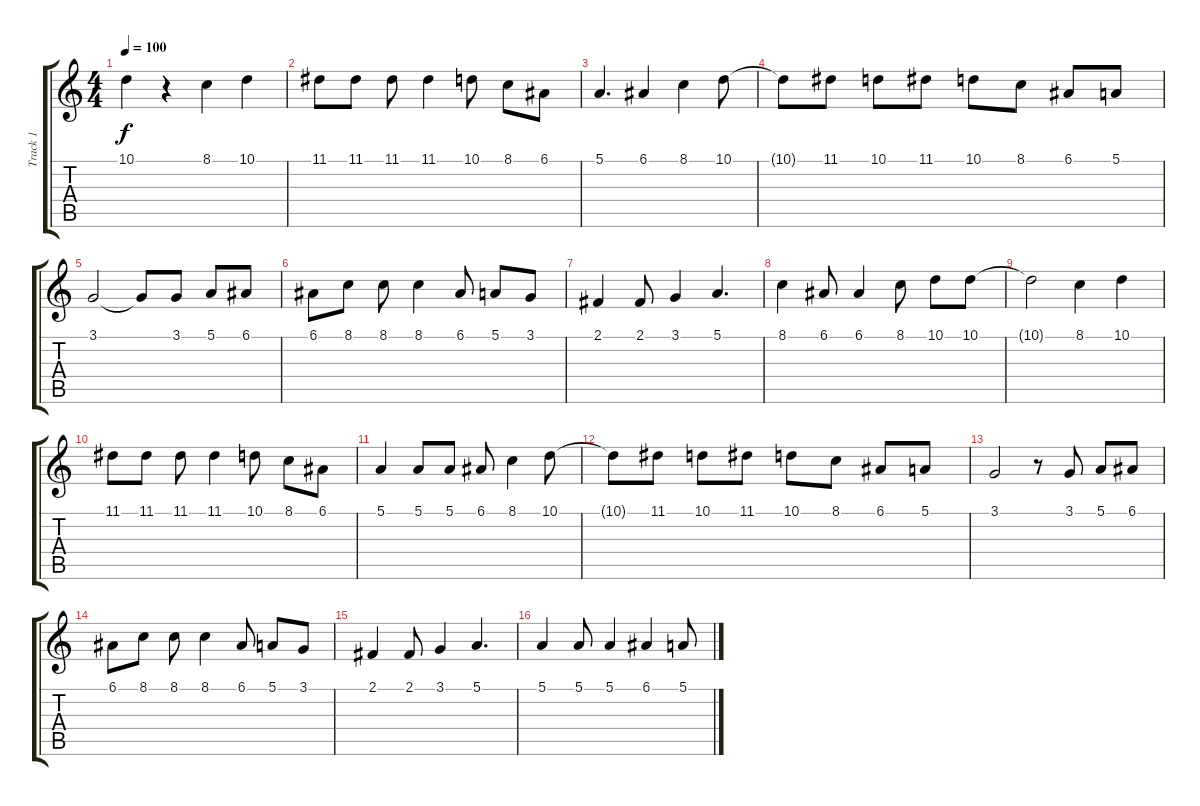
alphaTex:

\track ("Track 1" "Track 1") {instrument acousticgrandpiano}
\staff {score tabs}
\tuning (E4 B3 G3 D3 A2 E2) {hide}
\ts (4 4)
\tempo 100
\clef g2
\ks c
10.1{t}.4{dy f} r.4 8.1.4 10.1.4 |
11.1.8 11.1.8 11.1.8 11.1.4 10.1.8 8.1.8 6.1.8 |
5.1.4{d} 6.1.4 8.1.4 10.1.8 |
10.1{t}.8 11.1.8 10.1.8 11.1.8 10.1.8 8.1.8 6.1.8 5.1.8 |
3.1.2 3.1{t}.8 3.1.8 5.1.8 6.1.8 |
6.1.8 8.1.8 8.1.8 8.1.4 6.1.8 5.1.8 3.1.8 |
2.1.4 2.1.8 3.1.4 5.1.4{d} |
8.1.4 6.1.8 6.1.4 8.1.8 10.1.8 10.1.8 |
10.1{t}.2 8.1.4 10.1.4 |
11.1.8 11.1.8 11.1.8 11.1.4 10.1.8 8.1.8 6.1.8 |
5.1.4 5.1.8 5.1.8 6.1.8 8.1.4 10.1.8 |
10.1{t}.8 11.1.8 10.1.8 11.1.8 10.1.8 8.1.8 6.1.8 5.1.8 |
3.1.2 r.8 3.1.8 5.1.8 6.1.8 |
6.1.8 8.1.8 8.1.8 8.1.4 6.1.8 5.1.8 3.1.8 |
2.1.4 2.1.8 3.1.4 5.1.4{d} |
5.1.4 5.1.8 5.1.4 6.1.4 5.1.8
